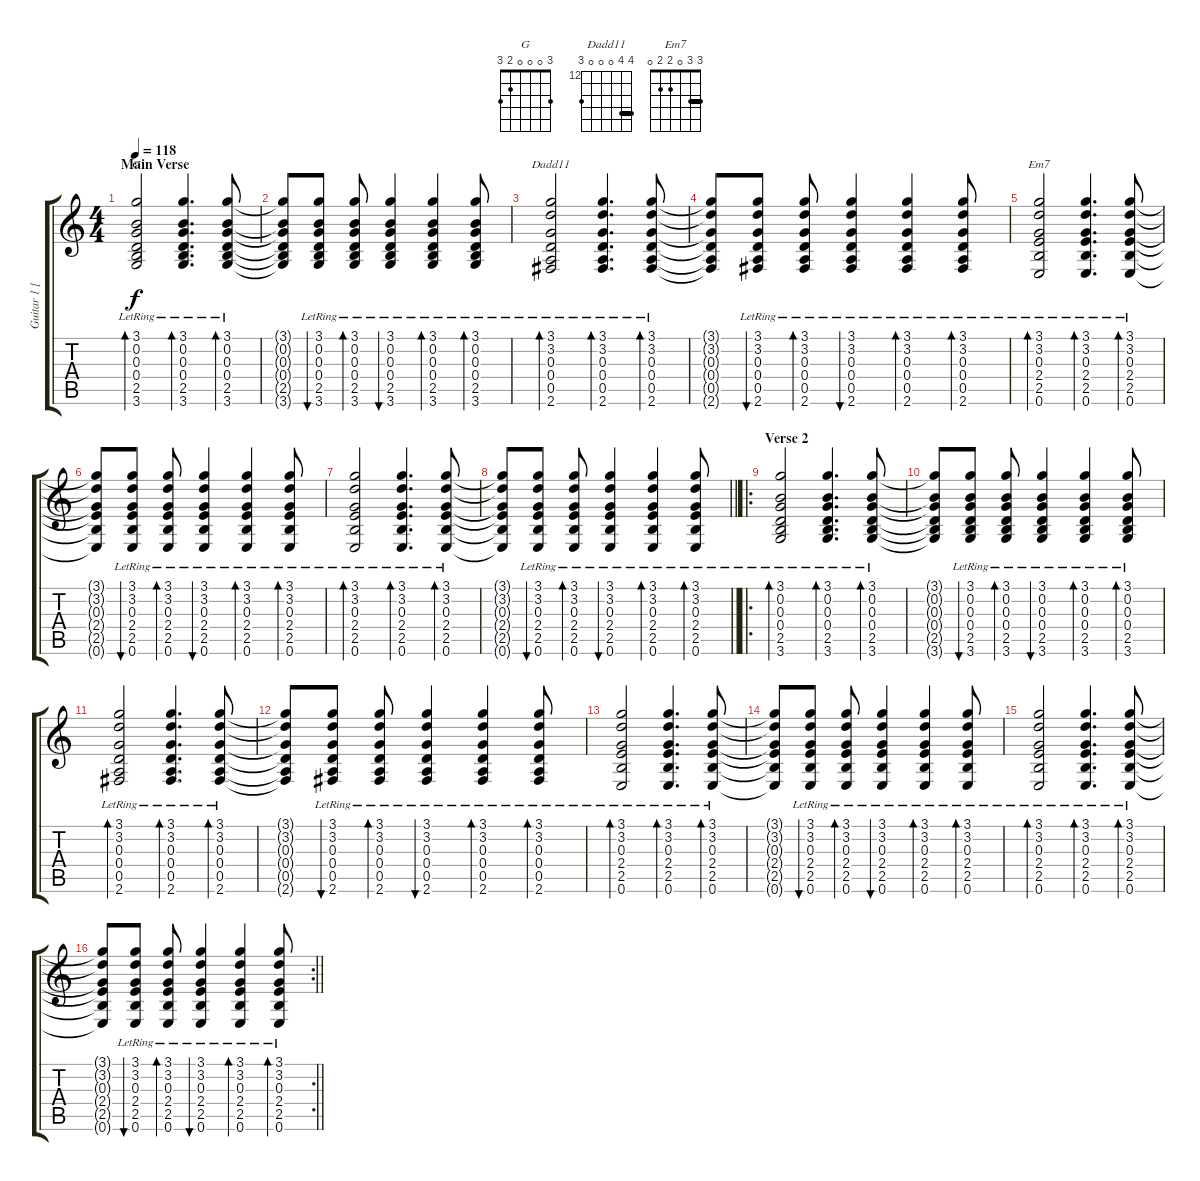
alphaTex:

\track ("Guitar 1 [Rhythem]" "Guitar 1 [") {instrument acousticguitarsteel}
\staff {score tabs}
\tuning (E4 B3 G3 D3 A2 E2) {hide}
\chord ("G" 3 0 0 0 2 3)
\chord ("Dadd11" 15 15 0 0 0 14) {firstfret 12 barre 15}
\chord ("Em7" 3 3 0 2 2 0) {barre 3}
\ts (4 4)
\section ("" "Main Verse")
\tempo 118
\clef g2
\ks c
(3.1{lr} 0.2{lr} 0.3{lr} 0.4{lr} 2.5{lr} 3.6{lr}).2{bd 30 ch "G" dy f} (3.1{lr} 0.2{lr} 0.3{lr} 0.4{lr} 2.5{lr} 3.6{lr}).4{d bd 30} (3.1{lr} 0.2{lr} 0.3{lr} 0.4{lr} 2.5{lr} 3.6{lr}).8{bd 30} |
(3.1{t} 0.2{t} 0.3{t} 0.4{t} 2.5{t} 3.6{t}).8 (3.1{lr} 0.2{lr} 0.3{lr} 0.4{lr} 2.5{lr} 3.6{lr}).8{bu 30} (3.1{lr} 0.2{lr} 0.3{lr} 0.4{lr} 2.5{lr} 3.6{lr}).8{bd 30} (3.1{lr} 0.2{lr} 0.3{lr} 0.4{lr} 2.5{lr} 3.6{lr}).4{bu 30} (3.1{lr} 0.2{lr} 0.3{lr} 0.4{lr} 2.5{lr} 3.6{lr}).4{bd 30} (3.1{lr} 0.2{lr} 0.3{lr} 0.4{lr} 2.5{lr} 3.6{lr}).8{bd 30} |
(3.1{lr} 3.2{lr} 0.3{lr} 0.4{lr} 0.5{lr} 2.6{lr}).2{bd 30 ch "Dadd11"} (3.1{lr} 3.2{lr} 0.3{lr} 0.4{lr} 0.5{lr} 2.6{lr}).4{d bd 30} (3.1{lr} 3.2{lr} 0.3{lr} 0.4{lr} 0.5{lr} 2.6{lr}).8{bd 30} |
(3.1{t} 3.2{t} 0.3{t} 0.4{t} 0.5{t} 2.6{t}).8 (3.1{lr} 3.2{lr} 0.3{lr} 0.4{lr} 0.5{lr} 2.6{lr}).8{bu 30} (3.1{lr} 3.2{lr} 0.3{lr} 0.4{lr} 0.5{lr} 2.6{lr}).8{bd 30} (3.1{lr} 3.2{lr} 0.3{lr} 0.4{lr} 0.5{lr} 2.6{lr}).4{bu 30} (3.1{lr} 3.2{lr} 0.3{lr} 0.4{lr} 0.5{lr} 2.6{lr}).4{bd 30} (3.1{lr} 3.2{lr} 0.3{lr} 0.4{lr} 0.5{lr} 2.6{lr}).8{bd 30} |
(3.1{lr} 3.2{lr} 0.3{lr} 2.4{lr} 2.5{lr} 0.6{lr}).2{bd 30 ch "Em7"} (3.1{lr} 3.2{lr} 0.3{lr} 2.4{lr} 2.5{lr} 0.6{lr}).4{d bd 30} (3.1{lr} 3.2{lr} 0.3{lr} 2.4{lr} 2.5{lr} 0.6{lr}).8{bd 30} |
(3.1{t} 3.2{t} 0.3{t} 2.4{t} 2.5{t} 0.6{t}).8 (3.1{lr} 3.2{lr} 0.3{lr} 2.4{lr} 2.5{lr} 0.6{lr}).8{bu 30} (3.1{lr} 3.2{lr} 0.3{lr} 2.4{lr} 2.5{lr} 0.6{lr}).8{bd 30} (3.1{lr} 3.2{lr} 0.3{lr} 2.4{lr} 2.5{lr} 0.6{lr}).4{bu 30} (3.1{lr} 3.2{lr} 0.3{lr} 2.4{lr} 2.5{lr} 0.6{lr}).4{bd 30} (3.1{lr} 3.2{lr} 0.3{lr} 2.4{lr} 2.5{lr} 0.6{lr}).8{bd 30} |
(3.1{lr} 3.2{lr} 0.3{lr} 2.4{lr} 2.5{lr} 0.6{lr}).2{bd 30} (3.1{lr} 3.2{lr} 0.3{lr} 2.4{lr} 2.5{lr} 0.6{lr}).4{d bd 30} (3.1{lr} 3.2{lr} 0.3{lr} 2.4{lr} 2.5{lr} 0.6{lr}).8{bd 30} |
\barLineRight lightlight
(3.1{t} 3.2{t} 0.3{t} 2.4{t} 2.5{t} 0.6{t}).8 (3.1{lr} 3.2{lr} 0.3{lr} 2.4{lr} 2.5{lr} 0.6{lr}).8{bu 30} (3.1{lr} 3.2{lr} 0.3{lr} 2.4{lr} 2.5{lr} 0.6{lr}).8{bd 30} (3.1{lr} 3.2{lr} 0.3{lr} 2.4{lr} 2.5{lr} 0.6{lr}).4{bu 30} (3.1{lr} 3.2{lr} 0.3{lr} 2.4{lr} 2.5{lr} 0.6{lr}).4{bd 30} (3.1{lr} 3.2{lr} 0.3{lr} 2.4{lr} 2.5{lr} 0.6{lr}).8{bd 30} |
\ro
\section ("" "Verse 2")
(3.1{lr} 0.2{lr} 0.3{lr} 0.4{lr} 2.5{lr} 3.6{lr}).2{bd 30} (3.1{lr} 0.2{lr} 0.3{lr} 0.4{lr} 2.5{lr} 3.6{lr}).4{d bd 30} (3.1{lr} 0.2{lr} 0.3{lr} 0.4{lr} 2.5{lr} 3.6{lr}).8{bd 30} |
(3.1{t} 0.2{t} 0.3{t} 0.4{t} 2.5{t} 3.6{t}).8 (3.1{lr} 0.2{lr} 0.3{lr} 0.4{lr} 2.5{lr} 3.6{lr}).8{bu 30} (3.1{lr} 0.2{lr} 0.3{lr} 0.4{lr} 2.5{lr} 3.6{lr}).8{bd 30} (3.1{lr} 0.2{lr} 0.3{lr} 0.4{lr} 2.5{lr} 3.6{lr}).4{bu 30} (3.1{lr} 0.2{lr} 0.3{lr} 0.4{lr} 2.5{lr} 3.6{lr}).4{bd 30} (3.1{lr} 0.2{lr} 0.3{lr} 0.4{lr} 2.5{lr} 3.6{lr}).8{bd 30} |
(3.1{lr} 3.2{lr} 0.3{lr} 0.4{lr} 0.5{lr} 2.6{lr}).2{bd 30} (3.1{lr} 3.2{lr} 0.3{lr} 0.4{lr} 0.5{lr} 2.6{lr}).4{d bd 30} (3.1{lr} 3.2{lr} 0.3{lr} 0.4{lr} 0.5{lr} 2.6{lr}).8{bd 30} |
(3.1{t} 3.2{t} 0.3{t} 0.4{t} 0.5{t} 2.6{t}).8 (3.1{lr} 3.2{lr} 0.3{lr} 0.4{lr} 0.5{lr} 2.6{lr}).8{bu 30} (3.1{lr} 3.2{lr} 0.3{lr} 0.4{lr} 0.5{lr} 2.6{lr}).8{bd 30} (3.1{lr} 3.2{lr} 0.3{lr} 0.4{lr} 0.5{lr} 2.6{lr}).4{bu 30} (3.1{lr} 3.2{lr} 0.3{lr} 0.4{lr} 0.5{lr} 2.6{lr}).4{bd 30} (3.1{lr} 3.2{lr} 0.3{lr} 0.4{lr} 0.5{lr} 2.6{lr}).8{bd 30} |
(3.1{lr} 3.2{lr} 0.3{lr} 2.4{lr} 2.5{lr} 0.6{lr}).2{bd 30} (3.1{lr} 3.2{lr} 0.3{lr} 2.4{lr} 2.5{lr} 0.6{lr}).4{d bd 30} (3.1{lr} 3.2{lr} 0.3{lr} 2.4{lr} 2.5{lr} 0.6{lr}).8{bd 30} |
(3.1{t} 3.2{t} 0.3{t} 2.4{t} 2.5{t} 0.6{t}).8 (3.1{lr} 3.2{lr} 0.3{lr} 2.4{lr} 2.5{lr} 0.6{lr}).8{bu 30} (3.1{lr} 3.2{lr} 0.3{lr} 2.4{lr} 2.5{lr} 0.6{lr}).8{bd 30} (3.1{lr} 3.2{lr} 0.3{lr} 2.4{lr} 2.5{lr} 0.6{lr}).4{bu 30} (3.1{lr} 3.2{lr} 0.3{lr} 2.4{lr} 2.5{lr} 0.6{lr}).4{bd 30} (3.1{lr} 3.2{lr} 0.3{lr} 2.4{lr} 2.5{lr} 0.6{lr}).8{bd 30} |
(3.1{lr} 3.2{lr} 0.3{lr} 2.4{lr} 2.5{lr} 0.6{lr}).2{bd 30} (3.1{lr} 3.2{lr} 0.3{lr} 2.4{lr} 2.5{lr} 0.6{lr}).4{d bd 30} (3.1{lr} 3.2{lr} 0.3{lr} 2.4{lr} 2.5{lr} 0.6{lr}).8{bd 30} |
\rc 2
\barLineRight lightlight
(3.1{t} 3.2{t} 0.3{t} 2.4{t} 2.5{t} 0.6{t}).8 (3.1{lr} 3.2{lr} 0.3{lr} 2.4{lr} 2.5{lr} 0.6{lr}).8{bu 30} (3.1{lr} 3.2{lr} 0.3{lr} 2.4{lr} 2.5{lr} 0.6{lr}).8{bd 30} (3.1{lr} 3.2{lr} 0.3{lr} 2.4{lr} 2.5{lr} 0.6{lr}).4{bu 30} (3.1{lr} 3.2{lr} 0.3{lr} 2.4{lr} 2.5{lr} 0.6{lr}).4{bd 30} (3.1{lr} 3.2{lr} 0.3{lr} 2.4{lr} 2.5{lr} 0.6{lr}).8{bd 30}
